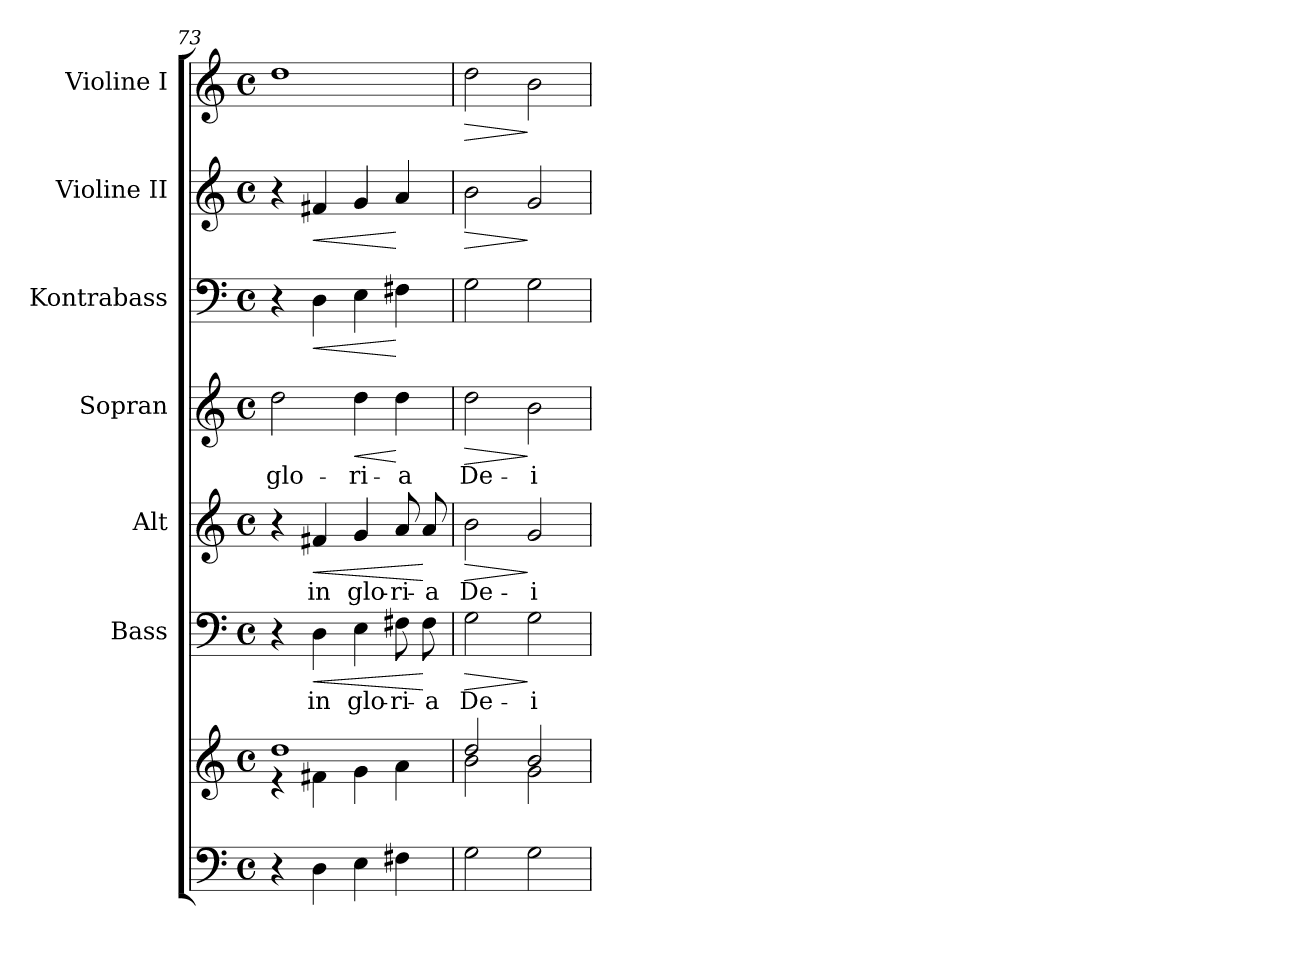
**kern	**kern	**kern	**text	**dynam	**kern	**text	**dynam	**kern	**text	**dynam	**kern	**dynam	**kern	**dynam	**kern	**dynam
*part7	*part7	*part6	*part6	*part6	*part5	*part5	*part5	*part4	*part4	*part4	*part3	*part3	*part2	*part2	*part1	*part1
*staff8	*staff7	*staff6	*staff6	*staff6	*staff5	*staff5	*staff5	*staff4	*staff4	*staff4	*staff3	*staff3	*staff2	*staff2	*staff1	*staff1
*	*	*I"Bass	*	*	*I"Alt	*	*	*I"Sopran	*	*	*I"Kontrabass	*	*I"Violine II	*	*I"Violine I	*
*	*	*I'B.	*	*	*I'A.	*	*	*I'S.	*	*	*I'Kb.	*	*I'Vl. II	*	*I'Vl. I	*
*clefF4	*clefG2	*clefF4	*	*	*clefG2	*	*	*clefG2	*	*	*clefF4	*	*clefG2	*	*clefG2	*
*	*	*	*	*	*	*	*	*	*	*	*ITrd7c12	*	*	*	*	*
*k[]	*k[]	*k[]	*	*	*k[]	*	*	*k[]	*	*	*k[]	*	*k[]	*	*k[]	*
*C:	*C:	*C:	*	*	*C:	*	*	*C:	*	*	*C:	*	*C:	*	*C:	*
*M4/4	*M4/4	*M4/4	*	*	*M4/4	*	*	*M4/4	*	*	*M4/4	*	*M4/4	*	*M4/4	*
*met(c)	*met(c)	*met(c)	*	*	*met(c)	*	*	*met(c)	*	*	*met(c)	*	*met(c)	*	*met(c)	*
=73	=73	=73	=73	=73	=73	=73	=73	=73	=73	=73	=73	=73	=73	=73	=73	=73
*	*^	*	*	*	*	*	*	*	*	*	*	*	*	*	*	*
!	!	!	!	!	!	!	!	!	!	!LO:LY:b	!	!	!	!	!	!	!
4r	1dd	4re	4r	.	.	4r	.	.	2dd\	glo-	.	4r	.	4r	.	1dd	.
!	!	!	!	!LO:LY:b	!LO:HP:b	!	!LO:LY:b	!LO:HP:b	!	!	!	!	!LO:HP:b	!	!LO:HP:b	!	!
4D\	.	4f#X\	4D\	in	<	4f#X/	in	<	.	.	.	4DD\	<	4f#X/	<	.	.
!	!	!	!	!LO:LY:b	!	!	!LO:LY:b	!	!	!LO:LY:b	!LO:HP:b	!	!	!	!	!	!
4E\	.	4g\	4E\	glo-	.	4g/	glo-	.	4dd\	-ri-	<	4EE\	.	4g/	.	.	.
!	!	!	!	!LO:LY:b	!	!	!LO:LY:b	!	!	!LO:LY:b	!	!	!	!	!	!	!
4F#X\	.	4a\	8F#X\	-ri-	.	8a/	-ri-	.	4dd\	-a	[	4FF#X\	[	4a/	[	.	.
!	!	!	!	!LO:LY:b	!	!	!LO:LY:b	!	!	!	!	!	!	!	!	!	!
.	.	.	8F#\	-a	[	8a/	-a	[	.	.	.	.	.	.	.	.	.
=74	=74	=74	=74	=74	=74	=74	=74	=74	=74	=74	=74	=74	=74	=74	=74	=74	=74
!	!	!	!	!LO:LY:b	!LO:HP:b	!	!LO:LY:b	!LO:HP:b	!	!LO:LY:b	!LO:HP:b	!	!	!	!LO:HP:b	!	!LO:HP:b
2G\	2dd/	2b\	2G\	De-	>	2b\	De-	>	2dd\	De-	>	2GG\	.	2b\	>	2dd\	>
!	!	!	!	!LO:LY:b	!	!	!LO:LY:b	!	!	!LO:LY:b	!	!	!	!	!	!	!
2G\	2b/	2g\	2G\	-i	]	2g/	-i	]	2b\	-i	]	2GG\	.	2g/	]	2b\	]
*	*v	*v	*	*	*	*	*	*	*	*	*	*	*	*	*	*	*
=	=	=	=	=	=	=	=	=	=	=	=	=	=	=	=	=
*-	*-	*-	*-	*-	*-	*-	*-	*-	*-	*-	*-	*-	*-	*-	*-	*-
